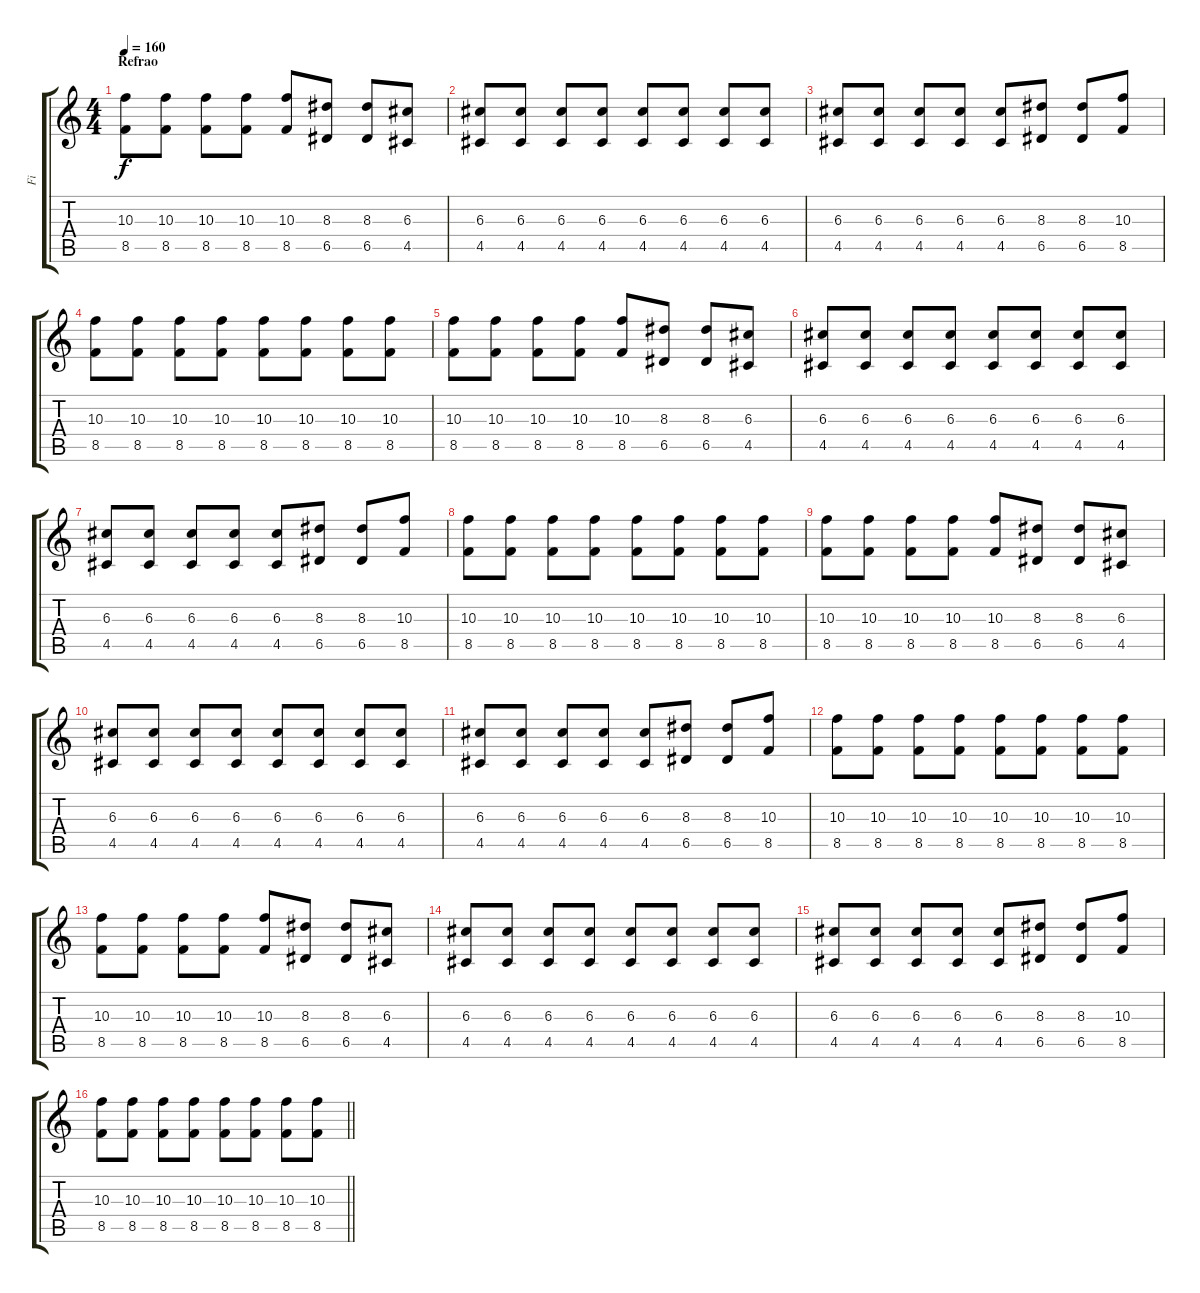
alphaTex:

\track ("Fi" "Fi") {instrument overdrivenguitar}
\staff {score tabs}
\tuning (E4 B3 G3 D3 A2 E2) {hide}
\ts (4 4)
\section ("" "Refrao")
\tempo 160
\clef g2
\ks c
(10.3 8.5).8{dy f} (10.3 8.5).8 (10.3 8.5).8 (10.3 8.5).8 (10.3 8.5).8 (8.3 6.5).8 (8.3 6.5).8 (6.3 4.5).8 |
(6.3 4.5).8 (6.3 4.5).8 (6.3 4.5).8 (6.3 4.5).8 (6.3 4.5).8 (6.3 4.5).8 (6.3 4.5).8 (6.3 4.5).8 |
(6.3 4.5).8 (6.3 4.5).8 (6.3 4.5).8 (6.3 4.5).8 (6.3 4.5).8 (8.3 6.5).8 (8.3 6.5).8 (10.3 8.5).8 |
(10.3 8.5).8 (10.3 8.5).8 (10.3 8.5).8 (10.3 8.5).8 (10.3 8.5).8 (10.3 8.5).8 (10.3 8.5).8 (10.3 8.5).8 |
(10.3 8.5).8 (10.3 8.5).8 (10.3 8.5).8 (10.3 8.5).8 (10.3 8.5).8 (8.3 6.5).8 (8.3 6.5).8 (6.3 4.5).8 |
(6.3 4.5).8 (6.3 4.5).8 (6.3 4.5).8 (6.3 4.5).8 (6.3 4.5).8 (6.3 4.5).8 (6.3 4.5).8 (6.3 4.5).8 |
(6.3 4.5).8 (6.3 4.5).8 (6.3 4.5).8 (6.3 4.5).8 (6.3 4.5).8 (8.3 6.5).8 (8.3 6.5).8 (10.3 8.5).8 |
(10.3 8.5).8 (10.3 8.5).8 (10.3 8.5).8 (10.3 8.5).8 (10.3 8.5).8 (10.3 8.5).8 (10.3 8.5).8 (10.3 8.5).8 |
(10.3 8.5).8 (10.3 8.5).8 (10.3 8.5).8 (10.3 8.5).8 (10.3 8.5).8 (8.3 6.5).8 (8.3 6.5).8 (6.3 4.5).8 |
(6.3 4.5).8 (6.3 4.5).8 (6.3 4.5).8 (6.3 4.5).8 (6.3 4.5).8 (6.3 4.5).8 (6.3 4.5).8 (6.3 4.5).8 |
(6.3 4.5).8 (6.3 4.5).8 (6.3 4.5).8 (6.3 4.5).8 (6.3 4.5).8 (8.3 6.5).8 (8.3 6.5).8 (10.3 8.5).8 |
(10.3 8.5).8 (10.3 8.5).8 (10.3 8.5).8 (10.3 8.5).8 (10.3 8.5).8 (10.3 8.5).8 (10.3 8.5).8 (10.3 8.5).8 |
(10.3 8.5).8 (10.3 8.5).8 (10.3 8.5).8 (10.3 8.5).8 (10.3 8.5).8 (8.3 6.5).8 (8.3 6.5).8 (6.3 4.5).8 |
(6.3 4.5).8 (6.3 4.5).8 (6.3 4.5).8 (6.3 4.5).8 (6.3 4.5).8 (6.3 4.5).8 (6.3 4.5).8 (6.3 4.5).8 |
(6.3 4.5).8 (6.3 4.5).8 (6.3 4.5).8 (6.3 4.5).8 (6.3 4.5).8 (8.3 6.5).8 (8.3 6.5).8 (10.3 8.5).8 |
\barLineRight lightlight
(10.3 8.5).8 (10.3 8.5).8 (10.3 8.5).8 (10.3 8.5).8 (10.3 8.5).8 (10.3 8.5).8 (10.3 8.5).8 (10.3 8.5).8
